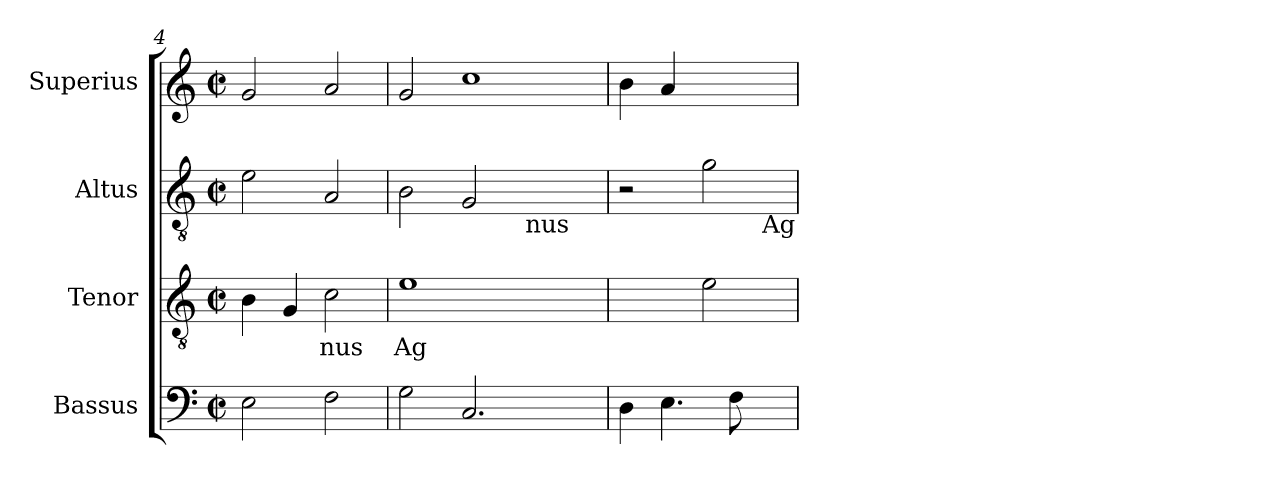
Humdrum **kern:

**kern	**kern	**text	**kern	**kern
*part4	*part3	*part3	*part2	*part1
*staff4	*staff3	*staff3	*staff2	*staff1
*I"Bassus	*I"Tenor	*	*I"Altus	*I"Superius
*I'Bas	*I'Ten	*	*I'Alt	*I'Sup
*clefF4	*clefGv2	*	*clefGv2	*clefG2
*M2/2	*M2/2	*	*M2/2	*M2/2
*met(c|)	*met(c|)	*	*met(c|)	*met(c|)
=4	=4	=4	=4	=4
2E\	4B\	.	2e\	2g/
.	4G/	.	.	.
!	!	!LO:LY:b:cj	!	!
2F\	2c\	nus	2A/	2a/
=5	=5	=5	=5	=5
!	!	!LO:LY:b:cj	!	!
2G\	1e	Ag	2B\	2g/
2.C/	.	.	2G/	1cc
!	!	!	!LO:TX:b:t=nus	!
.	2ryy	.	2ryy	.
4ryy	.	.	.	.
=6	=6	=6	=6	=6
4D\	2ryy	.	2r	4b\
4.E\	.	.	.	4a/
.	2e\	.	2g\	2ryy
8F\	.	.	.	.
4ryy	.	.	.	.
!	!	!	!LO:TX:b:t=Ag	!
=	=	=	=	=
*-	*-	*-	*-	*-
